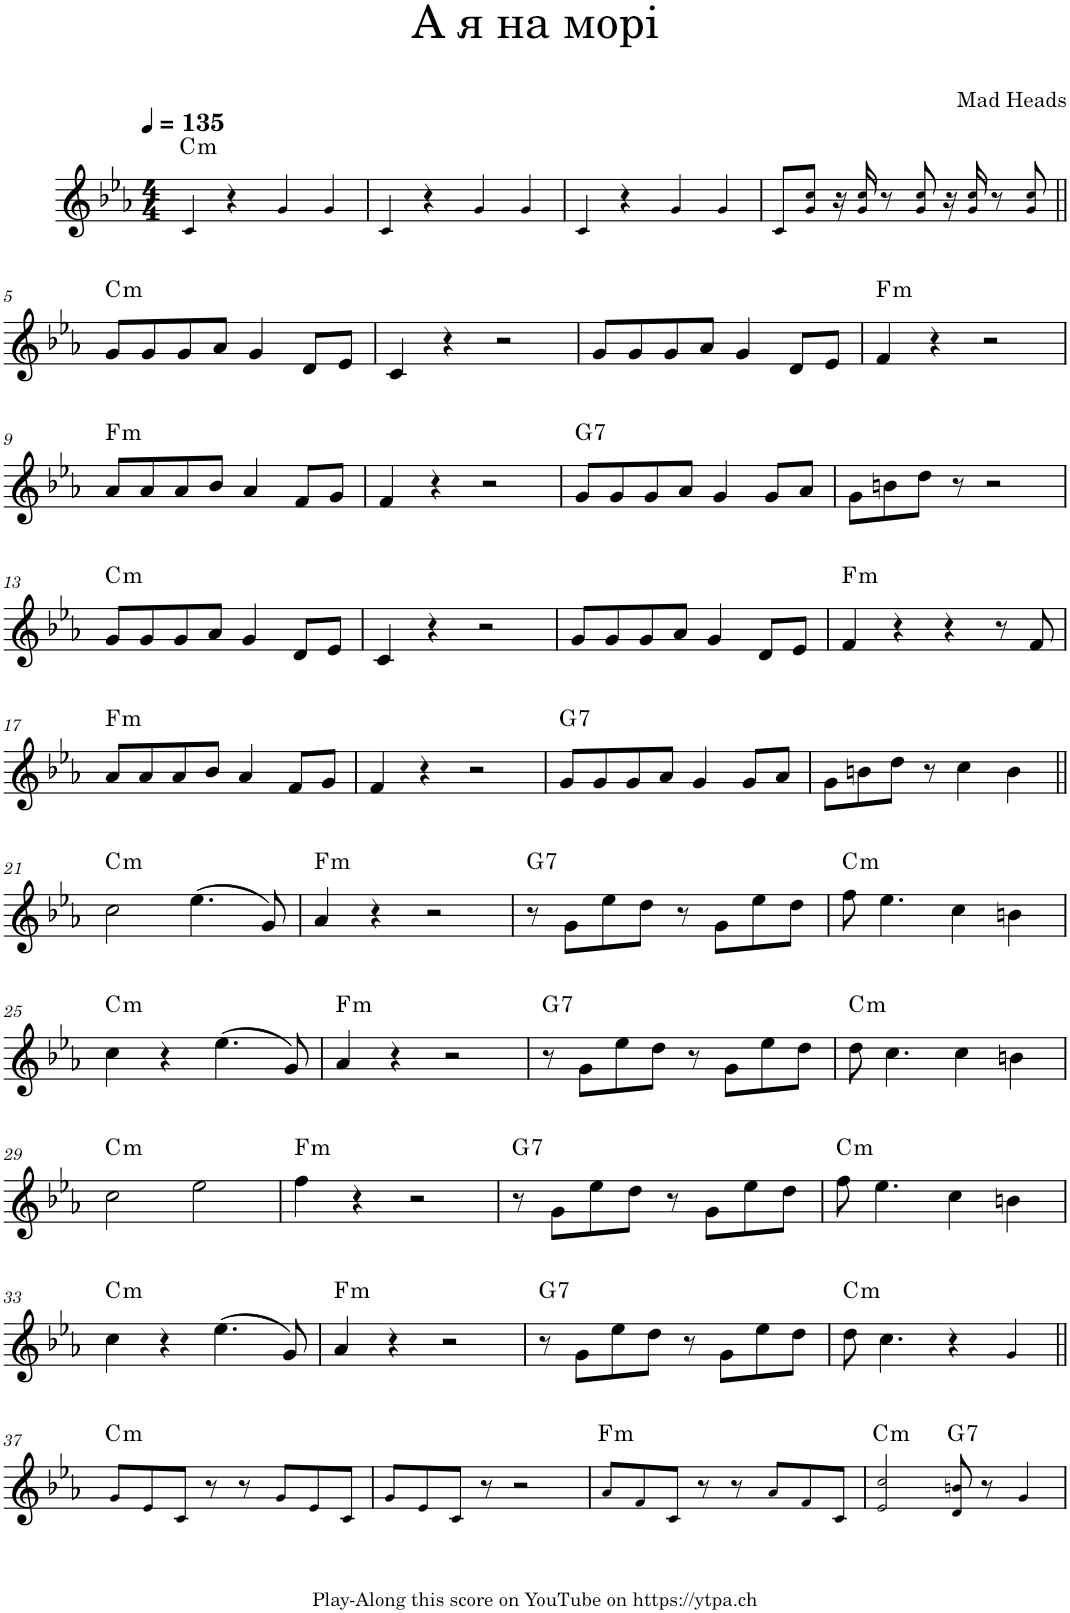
**kern	**harte
*part1	*part1
*staff1	*
*I"Piano	*
*I'Pno.	*
*clefG2	*
*k[b-e-a-]	*
*M4/4	*
*MM135	*
=1	=1
!	!LO:H:kt=m
4c!/	C:min
4r	.
4g!/	.
4g!/	.
=2	=2
4c!/	.
4r	.
4g!/	.
4g!/	.
=3	=3
4c!/	.
4r	.
4g!/	.
4g!/	.
=4	=4
8c!/L	.
8g!/ 8cc!/J	.
16r	.
16g!/ 16cc!/	.
8r	.
8g!/ 8cc!/	.
16r	.
16g!/ 16cc!/	.
8r	.
8g!/ 8cc!/	.
!!LO:LB:g=z
=5||	=5||
!	!LO:H:kt=m
8g/L	C:min
8g/	.
8g/	.
8a-/J	.
4g/	.
8d/L	.
8e-/J	.
=6	=6
4c/	.
4r	.
2r	.
=7	=7
8g/L	.
8g/	.
8g/	.
8a-/J	.
4g/	.
8d/L	.
8e-/J	.
=8	=8
!	!LO:H:kt=m
4f/	F:min
4r	.
2r	.
!!LO:LB:g=z
=9	=9
!	!LO:H:kt=m
8a-/L	F:min
8a-/	.
8a-/	.
8b-/J	.
4a-/	.
8f/L	.
8g/J	.
=10	=10
4f/	.
4r	.
2r	.
=11	=11
!	!LO:H:kt=7
8g/L	G:7
8g/	.
8g/	.
8a-/J	.
4g/	.
8g/L	.
8a-/J	.
=12	=12
8g\L	.
8bn\	.
8dd\J	.
8r	.
2r	.
!!LO:LB:g=z
=13	=13
!	!LO:H:kt=m
8g/L	C:min
8g/	.
8g/	.
8a-/J	.
4g/	.
8d/L	.
8e-/J	.
=14	=14
4c/	.
4r	.
2r	.
=15	=15
8g/L	.
8g/	.
8g/	.
8a-/J	.
4g/	.
8d/L	.
8e-/J	.
=16	=16
!	!LO:H:kt=m
4f/	F:min
4r	.
4r	.
8r	.
8f/	.
!!LO:LB:g=z
=17	=17
!	!LO:H:kt=m
8a-/L	F:min
8a-/	.
8a-/	.
8b-/J	.
4a-/	.
8f/L	.
8g/J	.
=18	=18
4f/	.
4r	.
2r	.
=19	=19
!	!LO:H:kt=7
8g/L	G:7
8g/	.
8g/	.
8a-/J	.
4g/	.
8g/L	.
8a-/J	.
=20	=20
8g\L	.
8bn\	.
8dd\J	.
8r	.
4cc\	.
4b\	.
!!LO:LB:g=z
=21||	=21||
!	!LO:H:kt=m
2cc\	C:min
(4.ee-\	.
8g/)	.
=22	=22
!	!LO:H:kt=m
4a-/	F:min
4r	.
2r	.
=23	=23
!	!LO:H:kt=7
8r	G:7
8g\L	.
8ee-\	.
8dd\J	.
8r	.
8g\L	.
8ee-\	.
8dd\J	.
=24	=24
!	!LO:H:kt=m
8ff\	C:min
4.ee-\	.
4cc\	.
4bn\	.
!!LO:LB:g=z
=25	=25
!	!LO:H:kt=m
4cc\	C:min
4r	.
(4.ee-\	.
8g/)	.
=26	=26
!	!LO:H:kt=m
4a-/	F:min
4r	.
2r	.
=27	=27
!	!LO:H:kt=7
8r	G:7
8g\L	.
8ee-\	.
8dd\J	.
8r	.
8g\L	.
8ee-\	.
8dd\J	.
=28	=28
!	!LO:H:kt=m
8dd\	C:min
4.cc\	.
4cc\	.
4bn\	.
!!LO:LB:g=z
=29	=29
!	!LO:H:kt=m
2cc\	C:min
2ee-\	.
=30	=30
!	!LO:H:kt=m
4ff\	F:min
4r	.
2r	.
=31	=31
!	!LO:H:kt=7
8r	G:7
8g\L	.
8ee-\	.
8dd\J	.
8r	.
8g\L	.
8ee-\	.
8dd\J	.
=32	=32
!	!LO:H:kt=m
8ff\	C:min
4.ee-\	.
4cc\	.
4bn\	.
!!LO:LB:g=z
=33	=33
!	!LO:H:kt=m
4cc\	C:min
4r	.
(4.ee-\	.
8g/)	.
=34	=34
!	!LO:H:kt=m
4a-/	F:min
4r	.
2r	.
=35	=35
!	!LO:H:kt=7
8r	G:7
8g\L	.
8ee-\	.
8dd\J	.
8r	.
8g\L	.
8ee-\	.
8dd\J	.
=36	=36
!	!LO:H:kt=m
8dd\	C:min
4.cc\	.
4r	.
4g!/	.
!!LO:LB:g=z
=37||	=37||
!	!LO:H:kt=m
8g!/L	C:min
8e-!/	.
8c!/J	.
8r	.
8r	.
8g!/L	.
8e-!/	.
8c!/J	.
=38	=38
8g!/L	.
8e-!/	.
8c!/J	.
8r	.
2r	.
=39	=39
!	!LO:H:kt=m
8a-!/L	F:min
8f!/	.
8c!/J	.
8r	.
8r	.
8a-!/L	.
8f!/	.
8c!/J	.
=40	=40
!	!LO:H:kt=m
2e-!/ 2cc!/	C:min
!	!LO:H:kt=7
8d!/ 8bn!/	G:7
8r	.
4g!/	.
=	=
*-	*-
